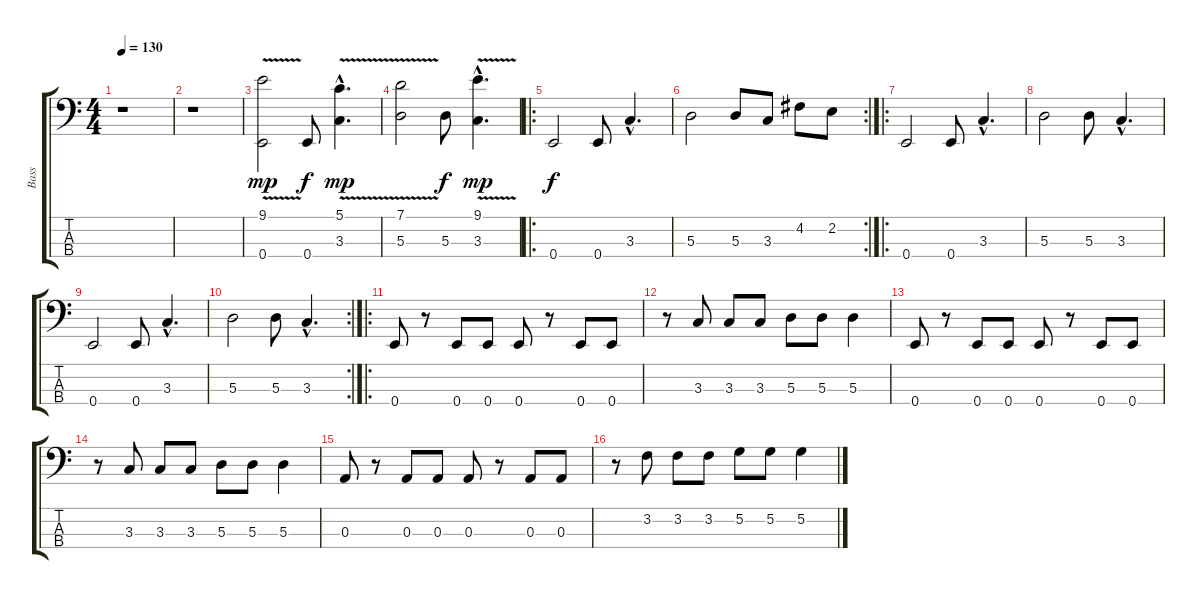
\track ("Bass" "Bass") {instrument electricbassfinger}
\staff {score tabs}
\tuning (G2 D2 A1 E1) {hide}
\ts (4 4)
\tempo 130
\clef f4
\ks c
r.1{dy mp instrument electricbassfinger} |
r.1 |
(9.1{v} 0.4{v}).2 0.4.8{dy f} (5.1{v hac} 3.3{v hac}).4{d dy mp} |
(7.1{v} 5.3{v}).2 5.3.8{dy f} (9.1{v hac} 3.3{v hac}).4{d dy mp} |
\ro
0.4.2{dy f} 0.4.8 3.3{hac}.4{d} |
\rc 2
5.3.2 5.3.8 3.3.8 4.2.8 2.2.8 |
\ro
0.4.2 0.4.8 3.3{hac}.4{d} |
5.3.2 5.3.8 3.3{hac}.4{d} |
0.4.2 0.4.8 3.3{hac}.4{d} |
\rc 2
5.3.2 5.3.8 3.3{hac}.4{d} |
\ro
0.4.8 r.8 0.4.8 0.4.8 0.4.8 r.8 0.4.8 0.4.8 |
r.8 3.3.8 3.3.8 3.3.8 5.3.8 5.3.8 5.3.4 |
0.4.8 r.8 0.4.8 0.4.8 0.4.8 r.8 0.4.8 0.4.8 |
r.8 3.3.8 3.3.8 3.3.8 5.3.8 5.3.8 5.3.4 |
0.3.8 r.8 0.3.8 0.3.8 0.3.8 r.8 0.3.8 0.3.8 |
r.8 3.2.8 3.2.8 3.2.8 5.2.8 5.2.8 5.2.4
